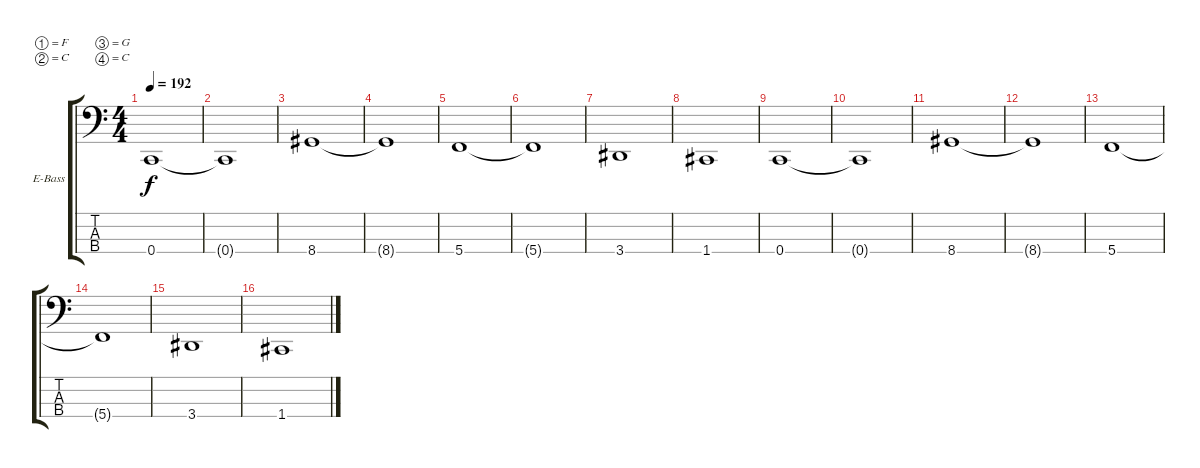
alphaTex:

\defaultSystemsLayout 4
\bracketExtendMode groupsimilarinstruments
\firstSystemTrackNameOrientation horizontal
\otherSystemsTrackNameOrientation horizontal
\track ("Electric Bass" "E-Bass") {instrument electricbassfinger}
\staff {score tabs}
\tuning (F2 C2 G1 C1)
\ts (4 4)
\tempo 192
\clef f4
\scale
0.333333
\ks c
0.4.1{dy f} |
\scale
0.333333 0.4{t}.1 |
\scale
0.333333 8.4.1 |
\scale
0.333333 8.4{t}.1 |
\scale
0.333333 5.4.1 |
\scale
0.333333 5.4{t}.1 |
\scale
0.333333 3.4.1 |
\scale
0.333333 1.4.1 |
\scale
0.333333 0.4.1 |
\scale
0.333333 0.4{t}.1 |
\scale
0.333333 8.4.1 |
\scale
0.333333 8.4{t}.1 |
\scale
0.333333 5.4.1 |
5.4{t}.1 |
3.4.1 |
1.4.1
